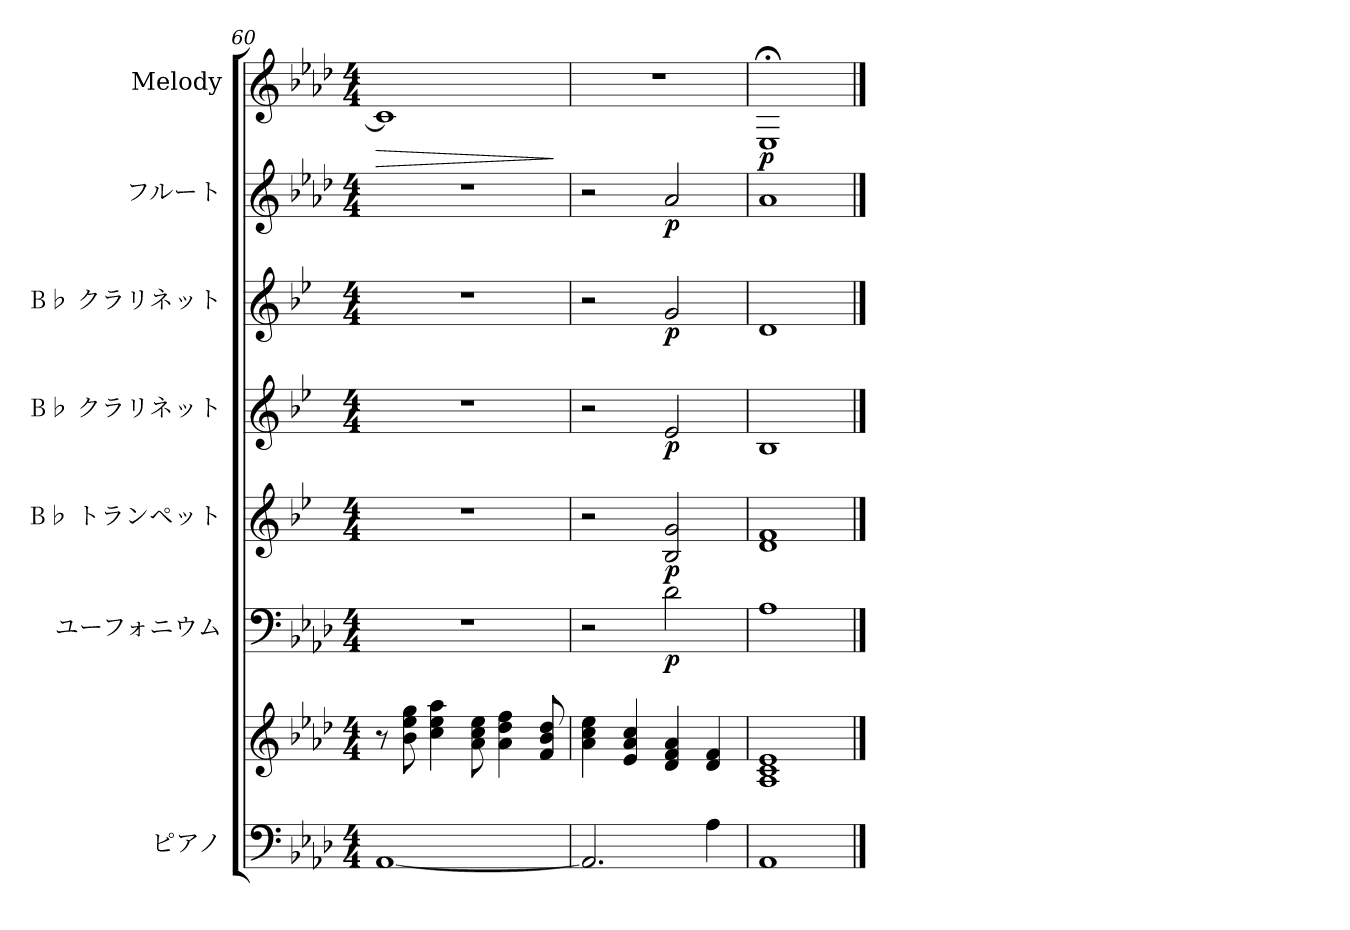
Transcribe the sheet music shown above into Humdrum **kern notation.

**kern	**kern	**kern	**dynam	**kern	**dynam	**kern	**dynam	**kern	**dynam	**kern	**dynam	**kern	**dynam
*part7	*part7	*part6	*part6	*part5	*part5	*part4	*part4	*part3	*part3	*part2	*part2	*part1	*part1
*staff8	*staff7	*staff6	*staff6	*staff5	*staff5	*staff4	*staff4	*staff3	*staff3	*staff2	*staff2	*staff1	*staff1
*I"ピアノ	*	*I"ユーフォニウム	*	*I"B♭ トランペット	*	*I"B♭ クラリネット	*	*I"B♭ クラリネット	*	*I"フルート	*	*I"Melody	*
*	*	*	*	*	*	*	*	*	*	*	*	*I'melody	*
*clefF4	*clefG2	*clefF4	*	*clefG2	*	*clefG2	*	*clefG2	*	*clefG2	*	*clefG2	*
*	*	*	*	*ITrd1c2	*	*ITrd1c2	*	*ITrd1c2	*	*	*	*	*
*k[b-e-a-d-]	*k[b-e-a-d-]	*k[b-e-a-d-]	*	*k[b-e-a-d-]	*	*k[b-e-a-d-]	*	*k[b-e-a-d-]	*	*k[b-e-a-d-]	*	*k[b-e-a-d-]	*
*M4/4	*M4/4	*M4/4	*	*M4/4	*	*M4/4	*	*M4/4	*	*M4/4	*	*M4/4	*
=60	=60	=60	=60	=60	=60	=60	=60	=60	=60	=60	=60	=60	=60
!	!	!	!	!	!	!	!	!	!	!	!	!	!LO:HP:b
[1AA-	8r	1r	.	1r	.	1r	.	1r	.	1r	.	1c]	>
.	8b- 8ee- 8gg	.	.	.	.	.	.	.	.	.	.	.	.
.	4cc 4ee- 4aa-	.	.	.	.	.	.	.	.	.	.	.	.
.	8a- 8cc 8ee-	.	.	.	.	.	.	.	.	.	.	.	.
.	4a- 4dd- 4ff	.	.	.	.	.	.	.	.	.	.	.	.
.	8f 8b- 8dd-	.	.	.	.	.	.	.	.	.	.	.	.
.	.	.	.	.	.	.	.	.	.	.	.	.	]
=61	=61	=61	=61	=61	=61	=61	=61	=61	=61	=61	=61	=61	=61
2.AA-]	4a- 4cc 4ee-	2r	.	2r	.	2r	.	2r	.	2r	.	1r	.
.	4e- 4a- 4cc	.	.	.	.	.	.	.	.	.	.	.	.
.	4d- 4f 4a-	2d-	p	2A- 2f	p	2d-	p	2f	p	2a-	p	.	.
4A-	4d- 4f	.	.	.	.	.	.	.	.	.	.	.	.
=62	=62	=62	=62	=62	=62	=62	=62	=62	=62	=62	=62	=62	=62
1AA-	1A- 1c 1e-	1A-	.	1c 1e-	.	1A-	.	1c	.	1a-	.	1E-;<	p
==	==	==	==	==	==	==	==	==	==	==	==	==	==
*-	*-	*-	*-	*-	*-	*-	*-	*-	*-	*-	*-	*-	*-
